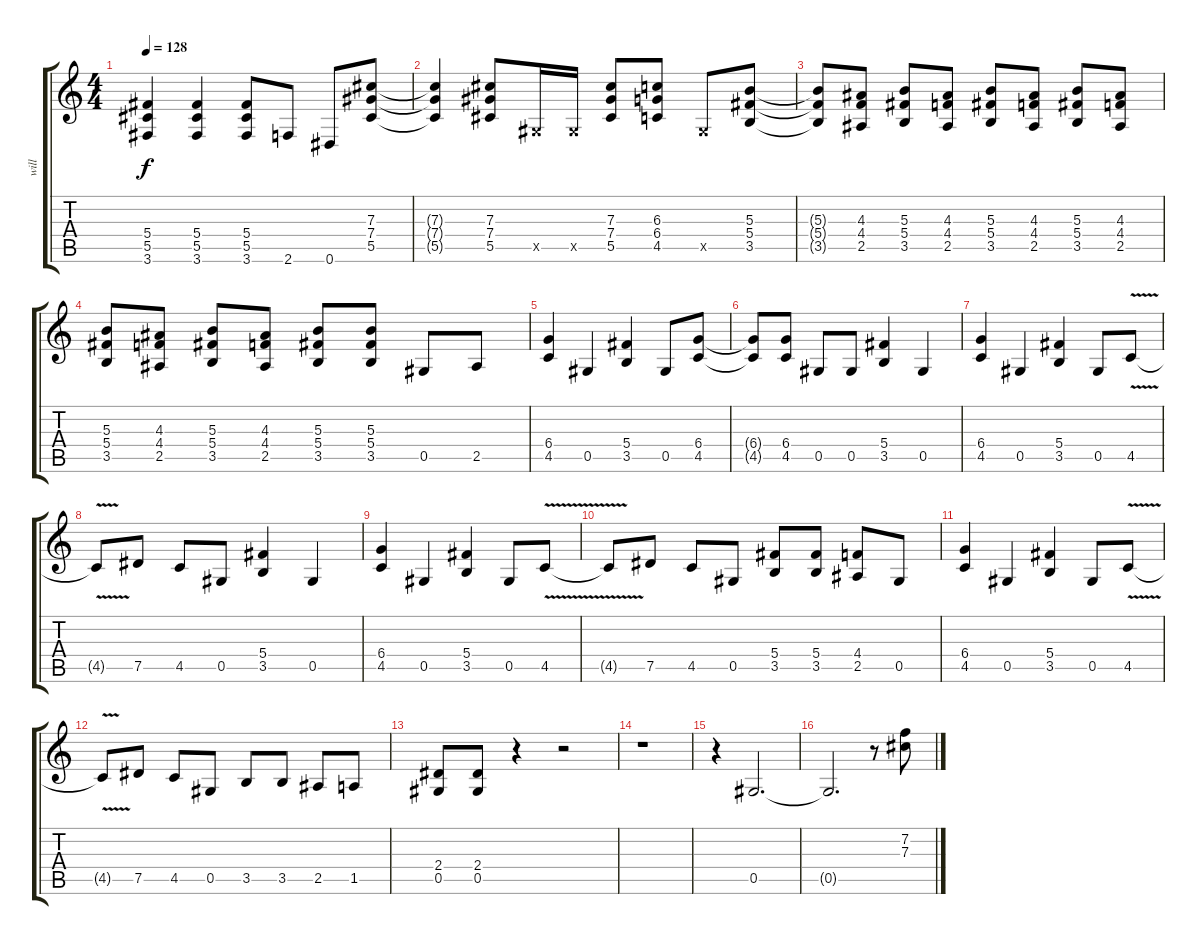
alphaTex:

\track ("will" "will") {instrument overdrivenguitar}
\staff {score tabs}
\tuning (Eb4 Bb3 Gb3 Db3 Ab2 Eb2) {hide}
\ts (4 4)
\tempo 128
\clef g2
\ks c
(5.4{t} 5.5{t} 3.6{t}).4{dy f} (5.4 5.5 3.6).4 (5.4 5.5 3.6).8 2.6.8 0.6.8 (7.3 7.4 5.5).8 |
(7.3{t} 7.4{t} 5.5{t}).4 (7.3 7.4 5.5).8 0.5{x}.16 0.5{x}.16 (7.3 7.4 5.5).8 (6.3 6.4 4.5).8 0.5{x}.8 (5.3 5.4 3.5).8 |
(5.3{t} 5.4{t} 3.5{t}).8 (4.3 4.4 2.5).8 (5.3 5.4 3.5).8 (4.3 4.4 2.5).8 (5.3 5.4 3.5).8 (4.3 4.4 2.5).8 (5.3 5.4 3.5).8 (4.3 4.4 2.5).8 |
(5.3 5.4 3.5).8 (4.3 4.4 2.5).8 (5.3 5.4 3.5).8 (4.3 4.4 2.5).8 (5.3 5.4 3.5).8 (5.3 5.4 3.5).8 0.5.8 2.5.8 |
(6.4 4.5).4 0.5.4 (5.4 3.5).4 0.5.8 (6.4 4.5).8 |
(6.4{t} 4.5{t}).8 (6.4 4.5).8 0.5.8 0.5.8 (5.4 3.5).4 0.5.4 |
(6.4 4.5).4 0.5.4 (5.4 3.5).4 0.5.8 4.5{v}.8 |
4.5{t}.8 7.5.8 4.5.8 0.5.8 (5.4 3.5).4 0.5.4 |
(6.4 4.5).4 0.5.4 (5.4 3.5).4 0.5.8 4.5{v}.8 |
4.5{t}.8 7.5.8 4.5.8 0.5.8 (5.4 3.5).8 (5.4 3.5).8 (4.4 2.5).8 0.5.8 |
(6.4 4.5).4 0.5.4 (5.4 3.5).4 0.5.8 4.5{v}.8 |
4.5{t}.8 7.5.8 4.5.8 0.5.8 3.5.8 3.5.8 2.5.8 1.5.8 |
(2.4 0.5).8 (2.4 0.5).8 r.4 r.2 |
r.1 |
r.4 0.5.2{d} |
0.5{t}.2{d} r.8 (7.2 7.3).8
